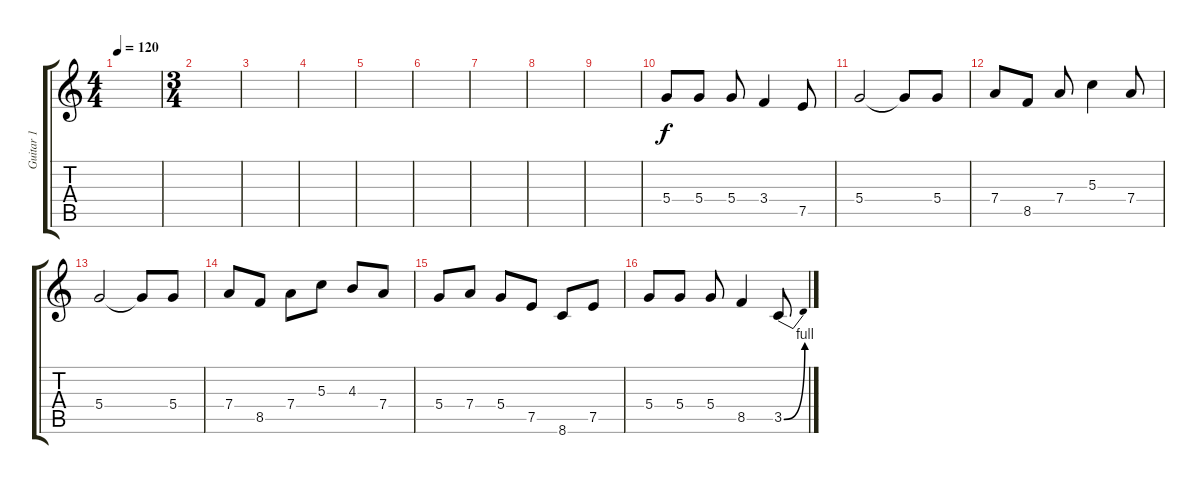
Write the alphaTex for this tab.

\track ("Guitar 1" "Guitar 1") {instrument electricguitarjazz}
\staff {score tabs}
\tuning (E4 B3 G3 D3 A2 E2) {hide}
\ts (4 4)
\tempo 120
\clef g2
\ks c
|
\ts (3 4)
|
|
|
|
|
|
|
|
5.4.8 5.4.8 5.4.8 3.4.4 7.5.8 |
5.4.2 5.4{t}.8 5.4.8 |
7.4.8 8.5.8 7.4.8 5.3.4 7.4.8 |
5.4.2 5.4{t}.8 5.4.8 |
7.4.8 8.5.8 7.4.8 5.3.8 4.3.8 7.4.8 |
5.4.8 7.4.8 5.4.8 7.5.8 8.6.8 7.5.8 |
5.4.8 5.4.8 5.4.8 8.5.4 3.5{be (bend 0 0 60 4)}.8
